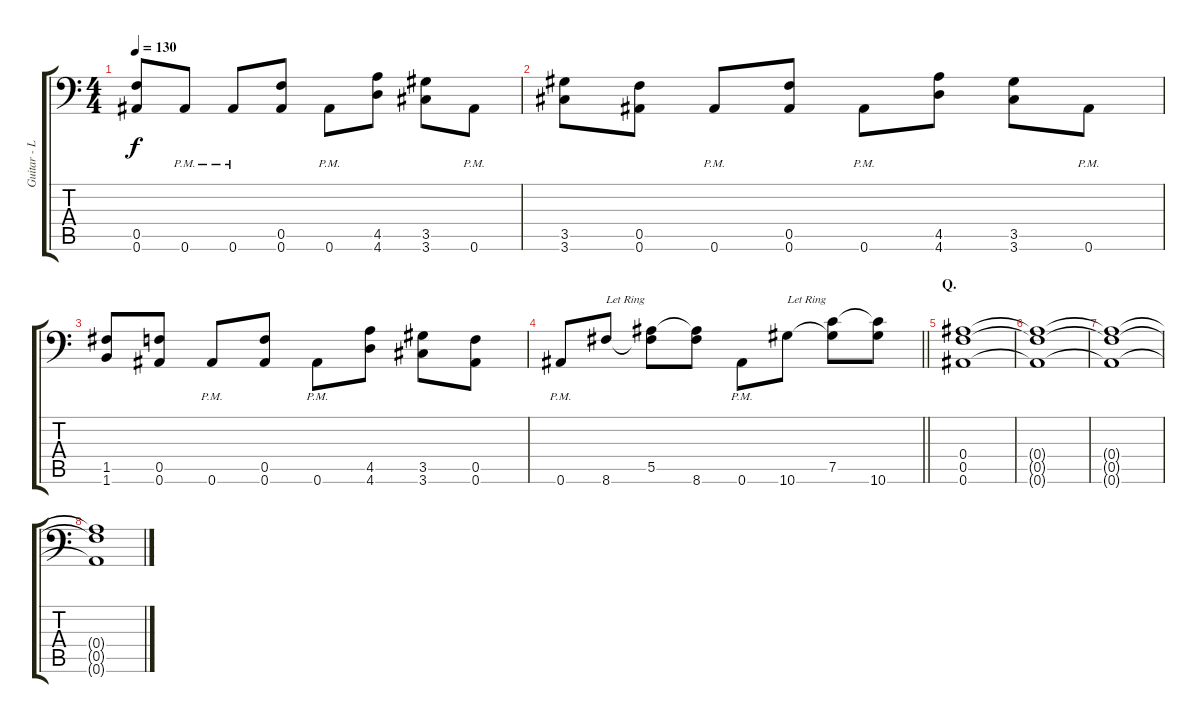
\track ("Guitar - Left" "Guitar - L") {instrument distortionguitar}
\staff {score tabs}
\tuning (C4 G3 Eb3 Bb2 F2 Bb1) {hide}
\ts (4 4)
\tempo 130
\clef f4
\ks c
(0.5 0.6).8{dy f} 0.6{pm}.8 0.6{pm}.8 (0.5 0.6).8 0.6{pm}.8 (4.5 4.6).8 (3.5 3.6).8 0.6{pm}.8 |
(3.5 3.6).8 (0.5 0.6).8 0.6{pm}.8 (0.5 0.6).8 0.6{pm}.8 (4.5 4.6).8 (3.5 3.6).8 0.6{pm}.8 |
(1.5 1.6).8 (0.5 0.6).8 0.6{pm}.8 (0.5 0.6).8 0.6{pm}.8 (4.5 4.6).8 (3.5 3.6).8 (0.5 0.6).8 |
\barLineRight lightlight
0.6{pm}.8 8.6.8{txt "Let Ring"} (5.5 8.6{t}).8 (5.5{t} 8.6).8 0.6{pm}.8 10.6.8{txt "Let Ring"} (7.5 10.6{t}).8 (7.5{t} 10.6).8 |
\section ("" "Q.")
(0.4 0.5 0.6).1 |
(0.4{t} 0.5{t} 0.6{t}).1 |
(0.4{t} 0.5{t} 0.6{t}).1 |
(0.4{t} 0.5{t} 0.6{t}).1
